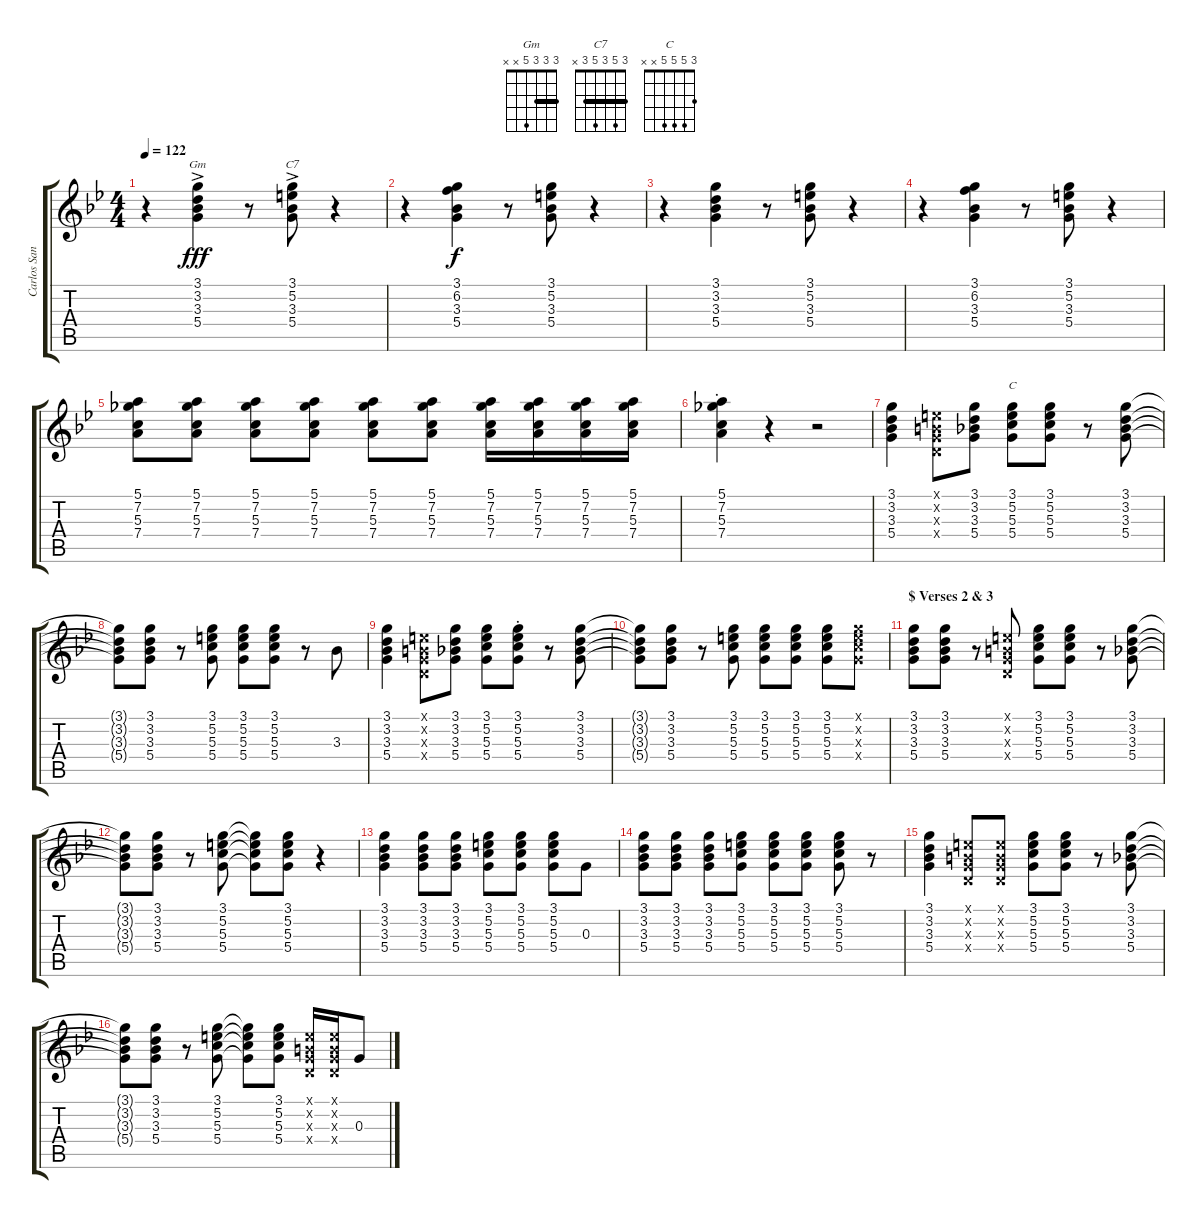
\track ("Carlos Santana" "Carlos San") {instrument distortionguitar}
\staff {score tabs}
\tuning (E4 B3 G3 D3 A2 E2) {hide}
\chord ("Gm" 3 3 3 5 x x) {barre 3}
\chord ("C7" 3 5 3 5 3 x) {barre 3}
\chord ("C" 3 5 5 5 x x)
\ts (4 4)
\tempo 122
\clef g2
\ks bb
r.4{dy f} (3.1{ac} 3.2{ac} 3.3{ac} 5.4{ac}).4{ch "Gm" dy fff} r.8 (3.1{ac} 5.2{ac} 3.3{ac} 5.4{ac}).8{ch "C7"} r.4 |
r.4 (3.1 6.2 3.3 5.4).4{dy f} r.8 (3.1 5.2 3.3 5.4).8 r.4 |
r.4 (3.1 3.2 3.3 5.4).4 r.8 (3.1 5.2 3.3 5.4).8 r.4 |
r.4 (3.1 6.2 3.3 5.4).4 r.8 (3.1 5.2 3.3 5.4).8 r.4 |
(5.1 7.2 5.3 7.4).8 (5.1 7.2 5.3 7.4).8 (5.1 7.2 5.3 7.4).8 (5.1 7.2 5.3 7.4).8 (5.1 7.2 5.3 7.4).8 (5.1 7.2 5.3 7.4).8 (5.1 7.2 5.3 7.4).16 (5.1 7.2 5.3 7.4).16 (5.1 7.2 5.3 7.4).16 (5.1 7.2 5.3 7.4).16 |
(5.1{st} 7.2{st} 5.3{st} 7.4{st}).4 r.4 r.2 |
(3.1 3.2 3.3 5.4).4 (0.1{x} 0.2{x} 0.3{x} 0.4{x}).8 (3.1 3.2 3.3 5.4).8 (3.1 5.2 5.3 5.4).8{ch "C"} (3.1 5.2 5.3 5.4).8 r.8 (3.1 3.2 3.3 5.4).8 |
(3.1{t} 3.2{t} 3.3{t} 5.4{t}).8 (3.1 3.2 3.3 5.4).8 r.8 (3.1 5.2 5.3 5.4).8 (3.1 5.2 5.3 5.4).8 (3.1 5.2 5.3 5.4).8 r.8 3.3.8 |
(3.1 3.2 3.3 5.4).4 (0.1{x} 0.2{x} 0.3{x} 0.4{x}).8 (3.1 3.2 3.3 5.4).8 (3.1 5.2 5.3 5.4).8 (3.1{st} 5.2{st} 5.3{st} 5.4{st}).8 r.8 (3.1 3.2 3.3 5.4).8 |
(3.1{t} 3.2{t} 3.3{t} 5.4{t}).8 (3.1 3.2 3.3 5.4).8 r.8 (3.1 5.2 5.3 5.4).8 (3.1 5.2 5.3 5.4).8 (3.1 5.2 5.3 5.4).8 (3.1 5.2 5.3 5.4).8 (3.1{x} 5.2{x} 5.3{x} 5.4{x}).8 |
\section ("" "$ Verses 2 & 3")
(3.1 3.2 3.3 5.4).8 (3.1 3.2 3.3 5.4).8 r.8 (0.1{x} 0.2{x} 0.3{x} 0.4{x}).8 (3.1 5.2 5.3 5.4).8 (3.1 5.2 5.3 5.4).8 r.8 (3.1 3.2 3.3 5.4).8 |
(3.1{t} 3.2{t} 3.3{t} 5.4{t}).8 (3.1 3.2 3.3 5.4).8 r.8 (3.1 5.2 5.3 5.4).8 (3.1{t} 5.2{t} 5.3{t} 5.4{t}).8 (3.1 5.2 5.3 5.4).8 r.4 |
(3.1 3.2 3.3 5.4).4 (3.1 3.2 3.3 5.4).8 (3.1 3.2 3.3 5.4).8 (3.1 5.2 5.3 5.4).8 (3.1 5.2 5.3 5.4).8 (3.1 5.2 5.3 5.4).8 0.3.8 |
(3.1 3.2 3.3 5.4).8 (3.1 3.2 3.3 5.4).8 (3.1 3.2 3.3 5.4).8 (3.1 5.2 5.3 5.4).8 (3.1 5.2 5.3 5.4).8 (3.1 5.2 5.3 5.4).8 (3.1 5.2 5.3 5.4).8 r.8 |
(3.1 3.2 3.3 5.4).4 (0.1{x} 0.2{x} 0.3{x} 0.4{x}).8 (0.1{x} 0.2{x} 0.3{x} 0.4{x}).8 (3.1 5.2 5.3 5.4).8 (3.1 5.2 5.3 5.4).8 r.8 (3.1 3.2 3.3 5.4).8 |
(3.1{t} 3.2{t} 3.3{t} 5.4{t}).8 (3.1 3.2 3.3 5.4).8 r.8 (3.1 5.2 5.3 5.4).8 (3.1{t} 5.2{t} 5.3{t} 5.4{t}).8 (3.1 5.2 5.3 5.4).8 (0.1{x} 0.2{x} 0.3{x} 0.4{x}).16 (0.1{x} 0.2{x} 0.3{x} 0.4{x}).16 0.3.8
